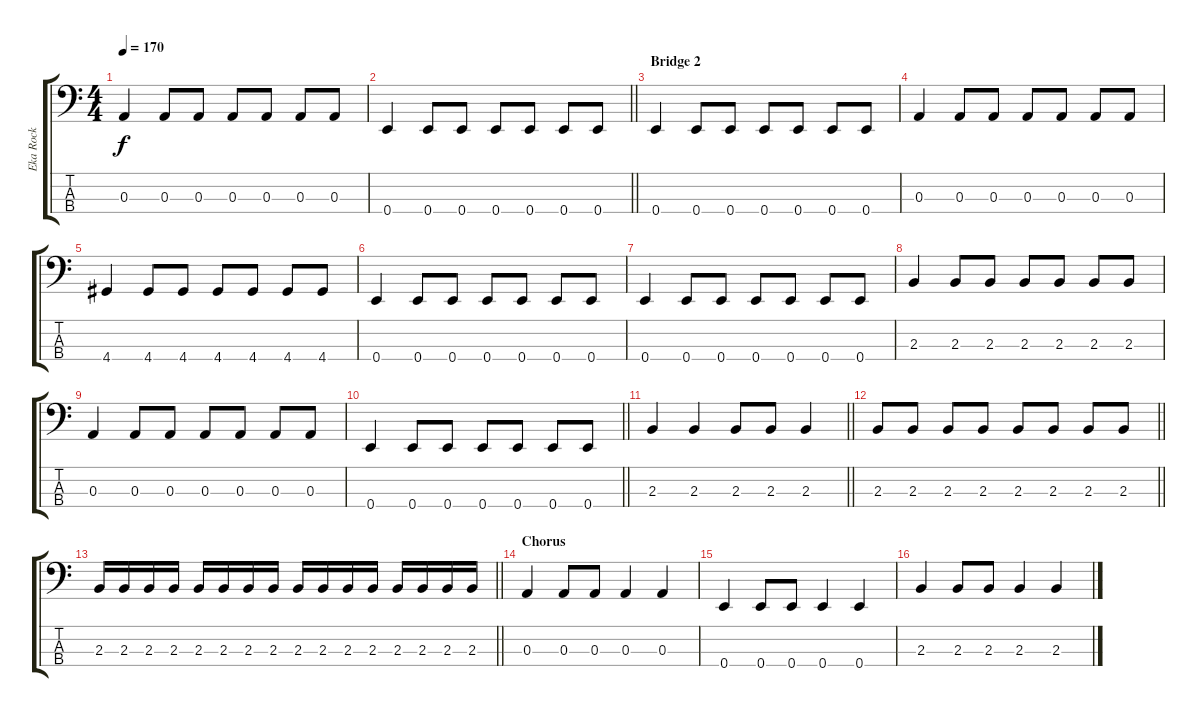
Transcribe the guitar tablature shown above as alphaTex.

\track ("Eka Rock" "Eka Rock") {instrument slapbass2}
\staff {score tabs}
\tuning (G2 D2 A1 E1) {hide}
\ts (4 4)
\tempo 170
\clef f4
\ks c
0.3.4{dy f} 0.3.8 0.3.8 0.3.8 0.3.8 0.3.8 0.3.8 |
\barLineRight lightlight
0.4.4 0.4.8 0.4.8 0.4.8 0.4.8 0.4.8 0.4.8 |
\section ("" "Bridge 2")
0.4.4 0.4.8 0.4.8 0.4.8 0.4.8 0.4.8 0.4.8 |
0.3.4 0.3.8 0.3.8 0.3.8 0.3.8 0.3.8 0.3.8 |
4.4.4 4.4.8 4.4.8 4.4.8 4.4.8 4.4.8 4.4.8 |
0.4.4 0.4.8 0.4.8 0.4.8 0.4.8 0.4.8 0.4.8 |
0.4.4 0.4.8 0.4.8 0.4.8 0.4.8 0.4.8 0.4.8 |
2.3.4 2.3.8 2.3.8 2.3.8 2.3.8 2.3.8 2.3.8 |
0.3.4 0.3.8 0.3.8 0.3.8 0.3.8 0.3.8 0.3.8 |
\barLineRight lightlight
0.4.4 0.4.8 0.4.8 0.4.8 0.4.8 0.4.8 0.4.8 |
\barLineRight lightlight
2.3.4 2.3.4 2.3.8 2.3.8 2.3.4 |
\barLineRight lightlight
2.3.8 2.3.8 2.3.8 2.3.8 2.3.8 2.3.8 2.3.8 2.3.8 |
\barLineRight lightlight
2.3.16 2.3.16 2.3.16 2.3.16 2.3.16 2.3.16 2.3.16 2.3.16 2.3.16 2.3.16 2.3.16 2.3.16 2.3.16 2.3.16 2.3.16 2.3.16 |
\section ("" "Chorus")
0.3.4 0.3.8 0.3.8 0.3.4 0.3.4 |
0.4.4 0.4.8 0.4.8 0.4.4 0.4.4 |
2.3.4 2.3.8 2.3.8 2.3.4 2.3.4
